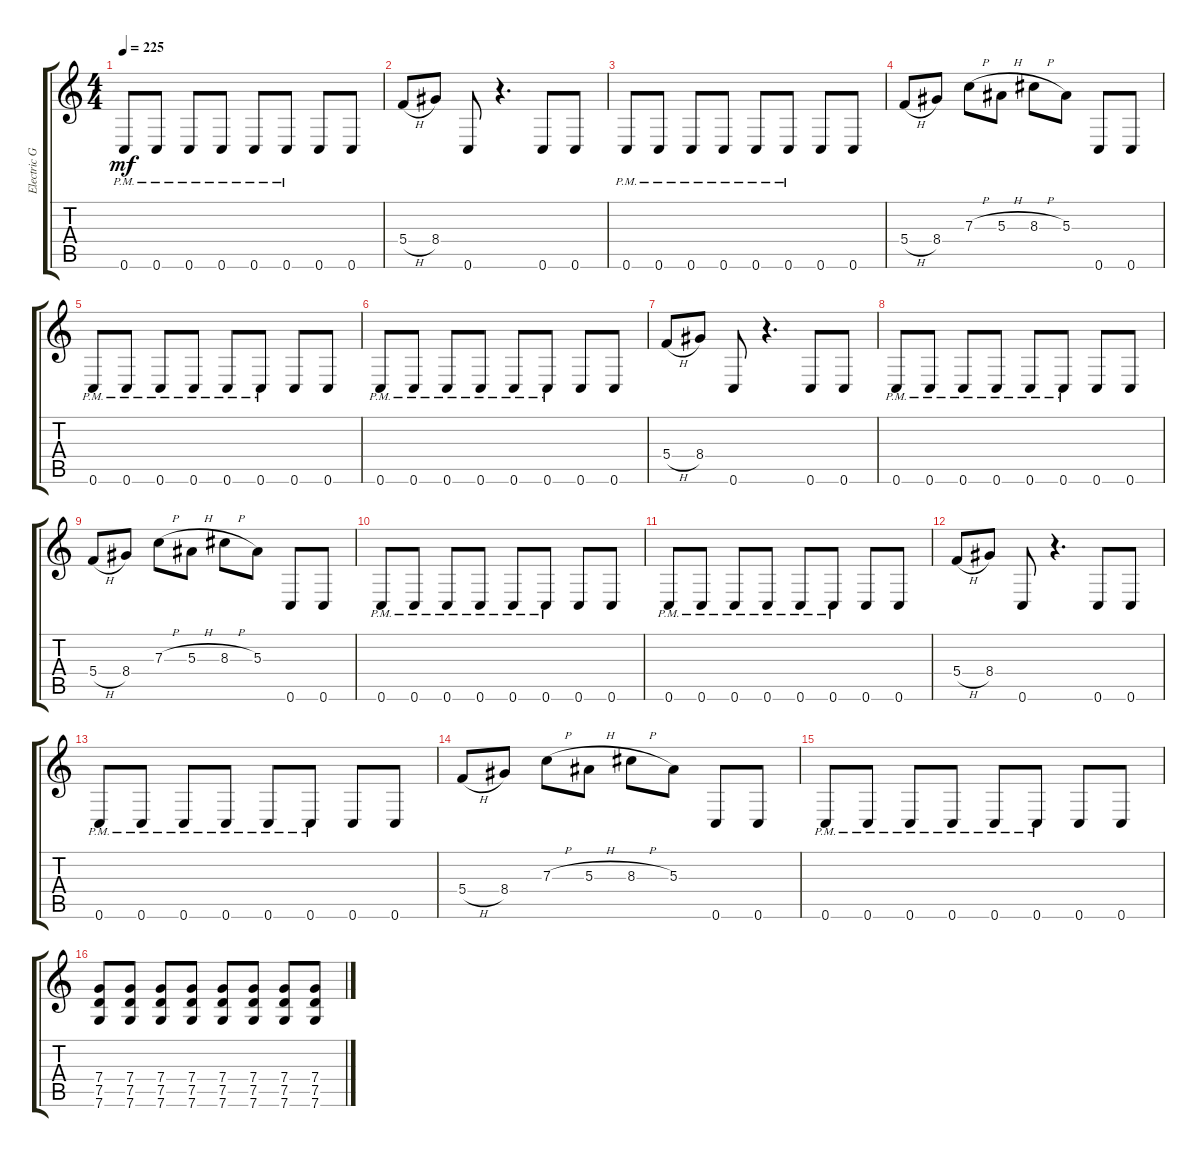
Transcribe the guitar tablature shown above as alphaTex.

\track ("Electric Guitar" "Electric G") {instrument distortionguitar}
\staff {score tabs}
\tuning (D4 A3 F3 C3 G2 C2) {hide}
\ts (4 4)
\tempo 225
\clef g2
\ks c
0.6{pm}.8{dy mf instrument distortionguitar} 0.6{pm}.8 0.6{pm}.8 0.6{pm}.8 0.6{pm}.8 0.6{pm}.8 0.6.8 0.6.8 |
5.4{h}.8 8.4.8 0.6.8 r.4{d} 0.6.8 0.6.8 |
0.6{pm}.8 0.6{pm}.8 0.6{pm}.8 0.6{pm}.8 0.6{pm}.8 0.6{pm}.8 0.6.8 0.6.8 |
5.4{h}.8 8.4.8 7.3{h}.8 5.3{h}.8 8.3{h}.8 5.3.8 0.6.8 0.6.8 |
0.6{pm}.8 0.6{pm}.8 0.6{pm}.8 0.6{pm}.8 0.6{pm}.8 0.6{pm}.8 0.6.8 0.6.8 |
0.6{pm}.8 0.6{pm}.8 0.6{pm}.8 0.6{pm}.8 0.6{pm}.8 0.6{pm}.8 0.6.8 0.6.8 |
5.4{h}.8 8.4.8 0.6.8 r.4{d} 0.6.8 0.6.8 |
0.6{pm}.8 0.6{pm}.8 0.6{pm}.8 0.6{pm}.8 0.6{pm}.8 0.6{pm}.8 0.6.8 0.6.8 |
5.4{h}.8 8.4.8 7.3{h}.8 5.3{h}.8 8.3{h}.8 5.3.8 0.6.8 0.6.8 |
0.6{pm}.8 0.6{pm}.8 0.6{pm}.8 0.6{pm}.8 0.6{pm}.8 0.6{pm}.8 0.6.8 0.6.8 |
0.6{pm}.8 0.6{pm}.8 0.6{pm}.8 0.6{pm}.8 0.6{pm}.8 0.6{pm}.8 0.6.8 0.6.8 |
5.4{h}.8 8.4.8 0.6.8 r.4{d} 0.6.8 0.6.8 |
0.6{pm}.8 0.6{pm}.8 0.6{pm}.8 0.6{pm}.8 0.6{pm}.8 0.6{pm}.8 0.6.8 0.6.8 |
5.4{h}.8 8.4.8 7.3{h}.8 5.3{h}.8 8.3{h}.8 5.3.8 0.6.8 0.6.8 |
0.6{pm}.8 0.6{pm}.8 0.6{pm}.8 0.6{pm}.8 0.6{pm}.8 0.6{pm}.8 0.6.8 0.6.8 |
(7.4 7.5 7.6).8 (7.4 7.5 7.6).8 (7.4 7.5 7.6).8 (7.4 7.5 7.6).8 (7.4 7.5 7.6).8 (7.4 7.5 7.6).8 (7.4 7.5 7.6).8 (7.4 7.5 7.6).8
